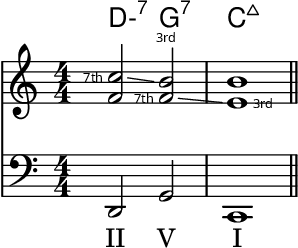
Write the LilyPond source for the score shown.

\version "2.24.4"
\language "english"
#(ly:set-option 'crop #t)
\include "include/alt.ly"
\include "include/thirds.ly"
\score {
  \midi {
    \tempo 4=120
  }
  \layout {
    \context {
      \Score
      \omit BarNumber
    }
    indent = 0\mm
  }
  {
    <<
    \chords {
      \set noChordSymbol = ""
      \set minorChordModifier = \markup { "-" }
      \set midiMaximumVolume = #0 % prevent named chords sounding
      d2:min7 g:7 | c1:maj7
    }
    \new Staff {
      \key c \major
      \numericTimeSignature
      \time 4/4
      \clef treble {
        \relative {
          \skip \f % spacer to set voice volume
          \override Fingering.staff-padding = #'()
          \set fingeringOrientations = #'(left)
          \set glissandoMap = #'((1 . 1))
          <f' c'-\seventh>2\glissando
          \set fingeringOrientations = #'(up left)
          \set glissandoMap = #'((0 . 0))
          <f\seventh b\third >2\glissando |
          \set fingeringOrientations = #'(right)
          <e\third b'>1
          \bar "||"
        }
      }
    }
    \new Staff {
      <<
        \clef bass {
          \relative {
            \skip \f % spacer to set voice volume
            d,2 g2 | c,1
            \bar "||"
          }
        }
        \addlyrics {
          II V I
        }
      >>
    }
    >>
  }
}
